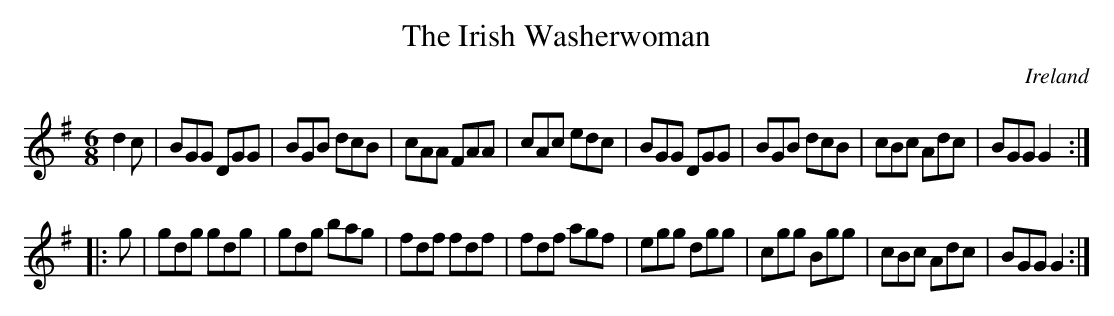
X:1
T:Irish Washerwoman, The
O:Ireland
O:Scotland
O:England
M:6/8
K:G
d2c|\
BGG DGG|BGB dcB|cAA FAA|cAc edc|\
BGG DGG|BGB dcB|cBc Adc|BGG G2 :|*
|:g|\
gdg gdg|gdg bag|fdf fdf|fdf agf|\
egg dgg|cgg Bgg|cBc Adc|BGG G2:|
